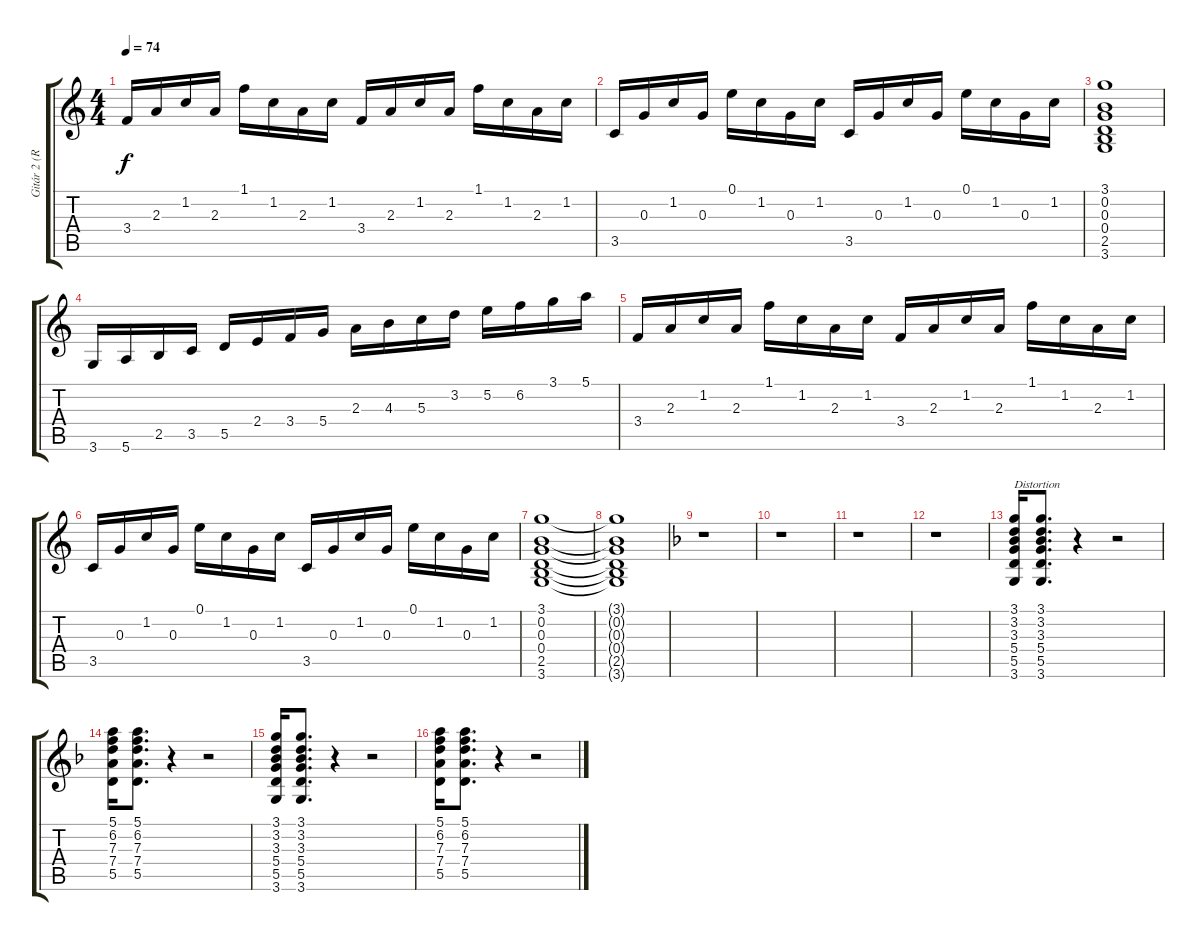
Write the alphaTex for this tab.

\track ("Gitár 2 (Ritchie Blackmore)" "Gitár 2 (R") {instrument acousticguitarsteel}
\staff {score tabs}
\tuning (E4 B3 G3 D3 A2 E2) {hide}
\ts (4 4)
\tempo 74
\clef g2
\ks c
3.4.16{dy f} 2.3.16 1.2.16 2.3.16 1.1.16 1.2.16 2.3.16 1.2.16 3.4.16 2.3.16 1.2.16 2.3.16 1.1.16 1.2.16 2.3.16 1.2.16 |
3.5.16 0.3.16 1.2.16 0.3.16 0.1.16 1.2.16 0.3.16 1.2.16 3.5.16 0.3.16 1.2.16 0.3.16 0.1.16 1.2.16 0.3.16 1.2.16 |
(3.1 0.2 0.3 0.4 2.5 3.6).1 |
3.6.16 5.6.16 2.5.16 3.5.16 5.5.16 2.4.16 3.4.16 5.4.16 2.3.16 4.3.16 5.3.16 3.2.16 5.2.16 6.2.16 3.1.16 5.1.16 |
3.4.16 2.3.16 1.2.16 2.3.16 1.1.16 1.2.16 2.3.16 1.2.16 3.4.16 2.3.16 1.2.16 2.3.16 1.1.16 1.2.16 2.3.16 1.2.16 |
3.5.16 0.3.16 1.2.16 0.3.16 0.1.16 1.2.16 0.3.16 1.2.16 3.5.16 0.3.16 1.2.16 0.3.16 0.1.16 1.2.16 0.3.16 1.2.16 |
(3.1 0.2 0.3 0.4 2.5 3.6).1 |
(3.1{t} 0.2{t} 0.3{t} 0.4{t} 2.5{t} 3.6{t}).1 |
\ks f
r.1 |
r.1 |
r.1 |
r.1 |
(3.1 3.2 3.3 5.4 5.5 3.6).16{txt "Distortion" volume 11 instrument distortionguitar} (3.1 3.2 3.3 5.4 5.5 3.6).8{d} r.4 r.2 |
(5.1 6.2 7.3 7.4 5.5).16 (5.1 6.2 7.3 7.4 5.5).8{d} r.4 r.2 |
(3.1 3.2 3.3 5.4 5.5 3.6).16 (3.1 3.2 3.3 5.4 5.5 3.6).8{d} r.4 r.2 |
(5.1 6.2 7.3 7.4 5.5).16 (5.1 6.2 7.3 7.4 5.5).8{d} r.4 r.2
